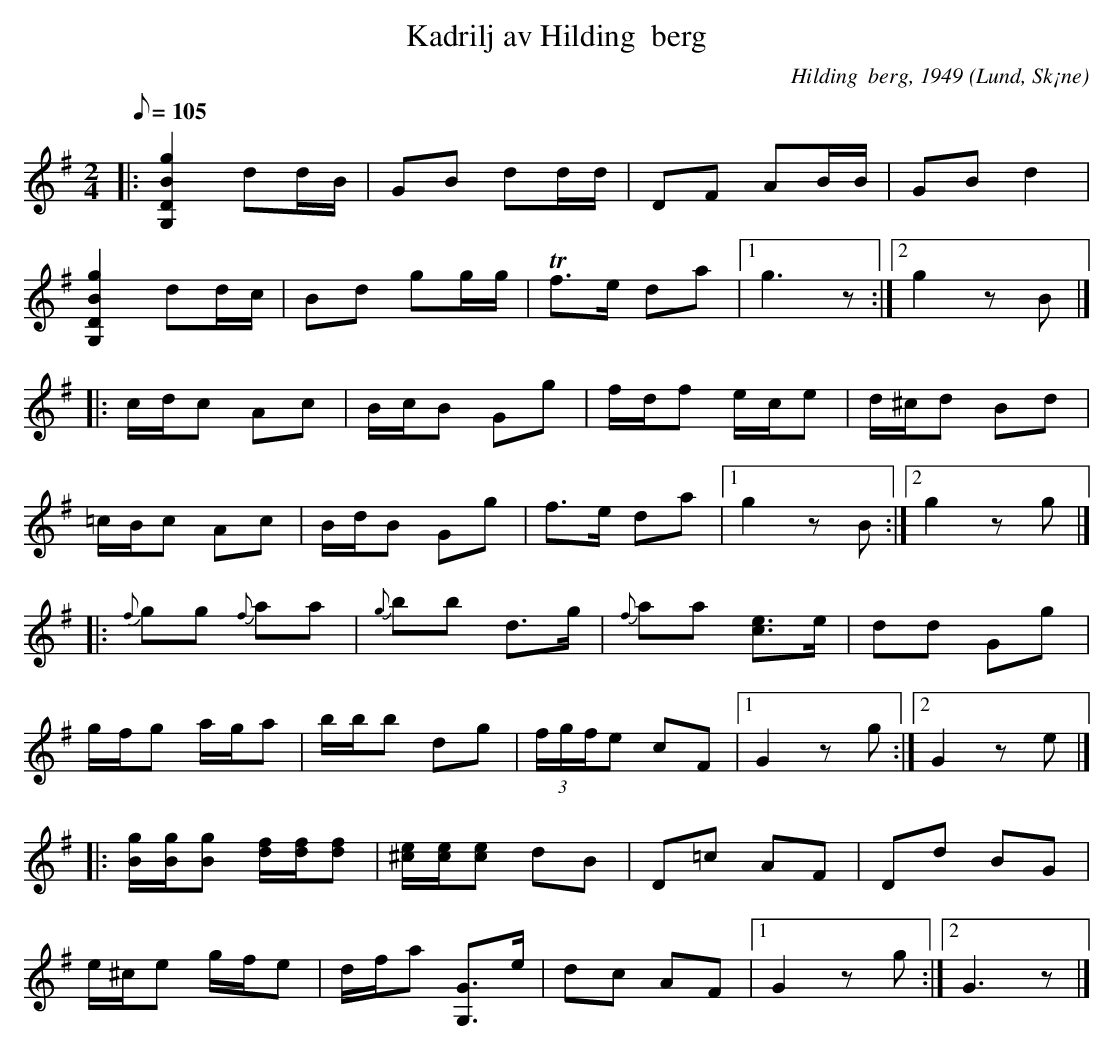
X:1
T:Kadrilj av Hilding  berg
C:Hilding  berg, 1949
O:Lund, Sk¡ne
M:2/4
L:1/9
Q:1/8=105
V:1 clef=G
K:G
|: [G,2D2B2g2] dd/B/ | GB dd/d/ | DF AB/B/ | GB d2 |
[G,2D2B2g2] dd/c/ | Bd gg/g/ | Tf>e da |1 g3 z :|2 g2 zB |]
|: c/d/c Ac | B/c/B Gg | f/d/f e/c/e | d/^c/d Bd |
=c/B/c Ac | B/d/B Gg | f>e da |1 g2 zB :|2 g2 zg |]
|: {f}gg {f}aa | {g}bb d>g | {f}aa [ce]>e | dd Gg |
g/f/g a/g/a | b/b/b dg | (3f/g/f/e cF |1 G2 zg :|2 G2 ze |]
|: [B/g/][B/g/][Bg] [d/f/][d/f/][df] | [^c/e/][c/e/][ce] dB | D=c AF | Dd BG |
e/^c/e g/f/e | d/f/a [G,G]>e | dc AF |1 G2 zg :|2 G3 z |]
